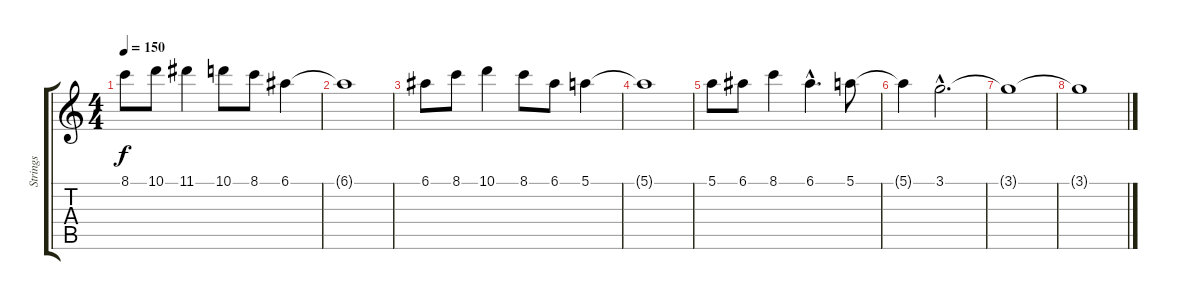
\track ("Strings" "Strings") {instrument stringensemble1}
\staff {score tabs}
\tuning (E5 B4 G4 D4 A3 E3) {hide}
\ts (4 4)
\tempo 150
\clef g2
\ks c
8.1.8{dy f} 10.1.8 11.1.4 10.1.8 8.1.8 6.1.4 |
6.1{t}.1 |
6.1.8 8.1.8 10.1.4 8.1.8 6.1.8 5.1.4 |
5.1{t}.1 |
5.1.8 6.1.8 8.1.4 6.1{hac}.4{d} 5.1.8 |
5.1{t}.4 3.1{hac}.2{d} |
3.1{t}.1 |
3.1{t}.1
